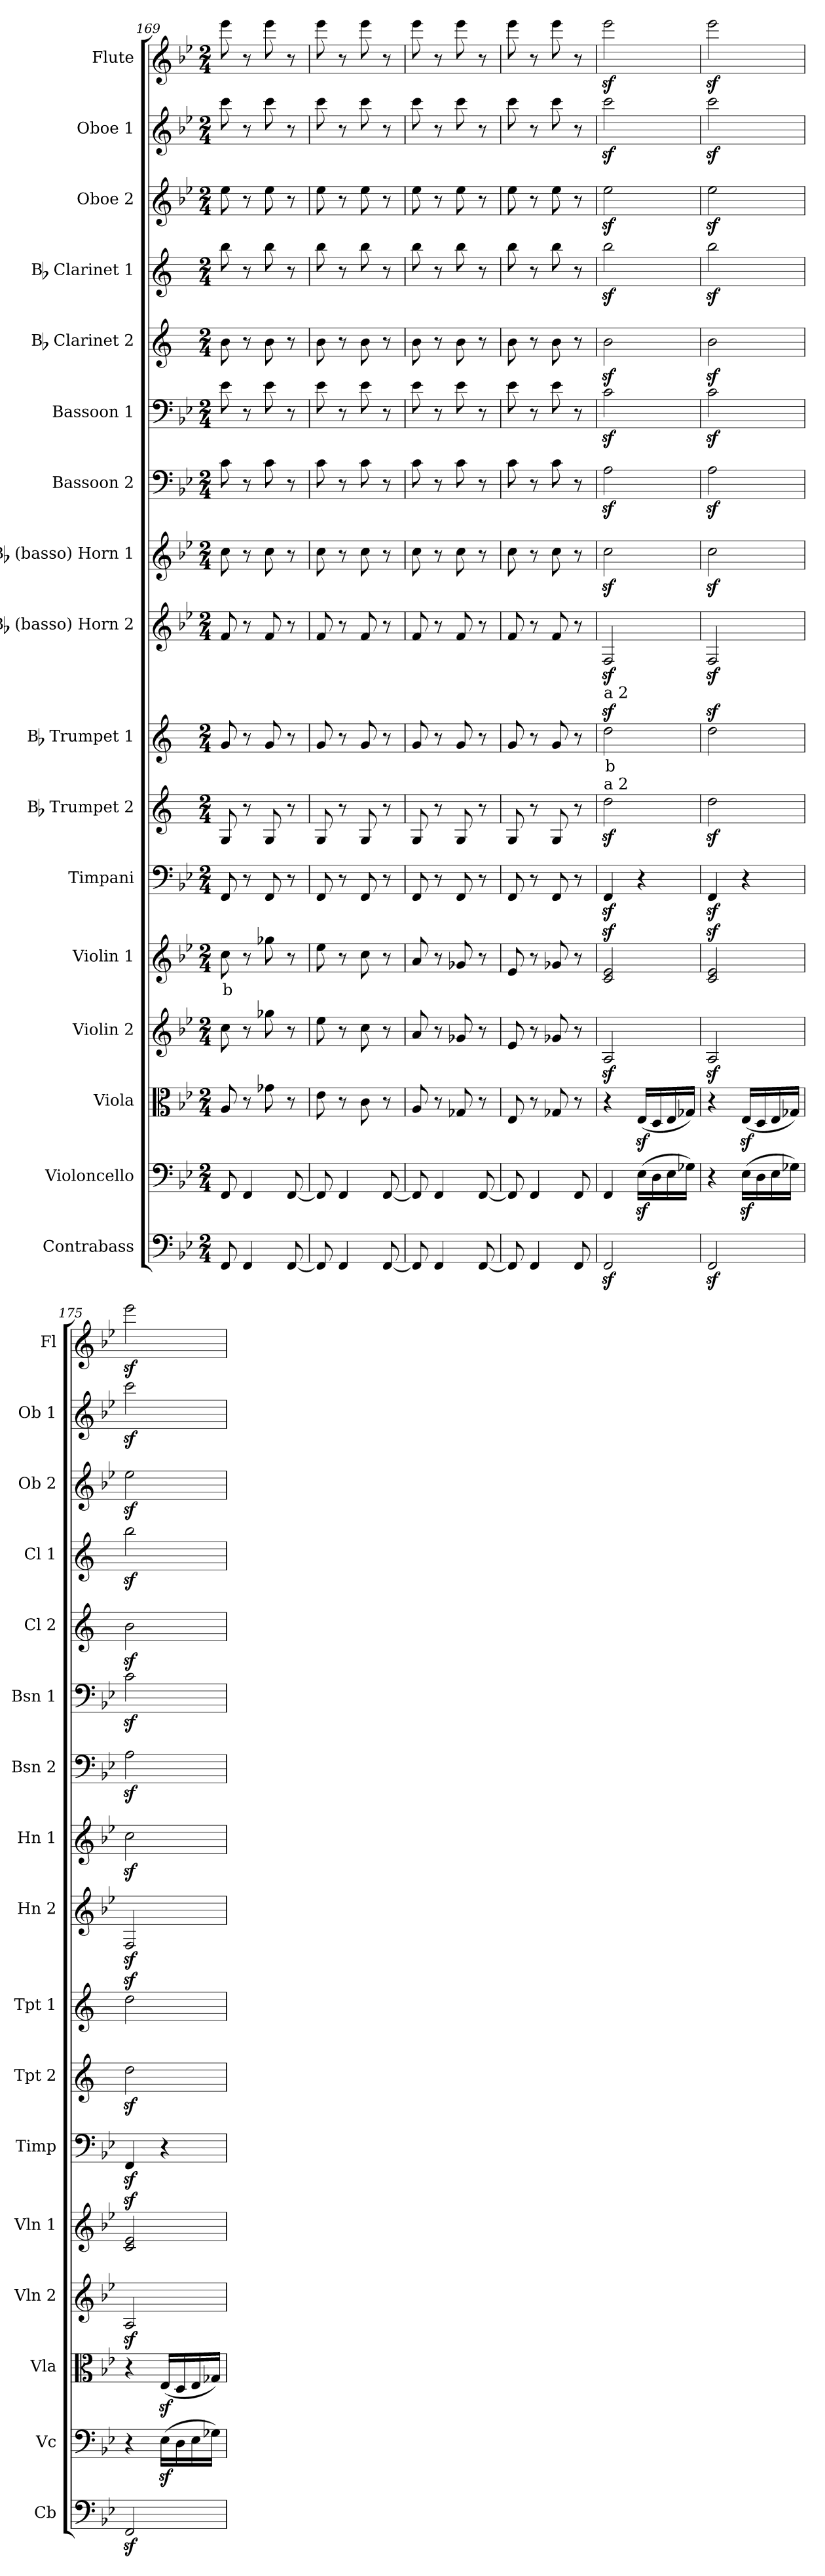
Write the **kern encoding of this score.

**kern	**kern	**kern	**kern	**kern	**text	**kern	**kern	**kern	**text	**kern	**kern	**kern	**kern	**kern	**kern	**kern	**kern	**kern
*part17	*part16	*part15	*part14	*part13	*part13	*part12	*part11	*part10	*part10	*part9	*part8	*part7	*part6	*part5	*part4	*part3	*part2	*part1
*staff17	*staff16	*staff15	*staff14	*staff13	*staff13	*staff12	*staff11	*staff10	*staff10	*staff9	*staff8	*staff7	*staff6	*staff5	*staff4	*staff3	*staff2	*staff1
*I"Contrabass	*I"Violoncello	*I"Viola	*I"Violin 2	*I"Violin 1	*	*I"Timpani	*I"Bb Trumpet 2	*I"Bb Trumpet 1	*	*I"Bb (basso) Horn 2	*I"Bb (basso) Horn 1	*I"Bassoon 2	*I"Bassoon 1	*I"Bb Clarinet 2	*I"Bb Clarinet 1	*I"Oboe 2	*I"Oboe 1	*I"Flute
*I'Cb	*I'Vc	*I'Vla	*I'Vln 2	*I'Vln 1	*	*I'Timp	*I'Tpt 2	*I'Tpt 1	*	*I'Hn 2	*I'Hn 1	*I'Bsn 2	*I'Bsn 1	*I'Cl 2	*I'Cl 1	*I'Ob 2	*I'Ob 1	*I'Fl
*clefF4	*clefF4	*clefC3	*clefG2	*clefG2	*	*clefF4	*clefG2	*clefG2	*	*clefG2	*clefG2	*clefF4	*clefF4	*clefG2	*clefG2	*clefG2	*clefG2	*clefG2
*ITrd7c12	*	*	*	*	*	*	*ITrd1c2	*ITrd1c2	*	*ITrd8c14	*ITrd8c14	*	*	*ITrd1c2	*ITrd1c2	*	*	*
*k[b-e-]	*k[b-e-]	*k[b-e-]	*k[b-e-]	*k[b-e-]	*	*k[b-e-]	*k[b-e-]	*k[b-e-]	*	*k[b-e-]	*k[b-e-]	*k[b-e-]	*k[b-e-]	*k[b-e-]	*k[b-e-]	*k[b-e-]	*k[b-e-]	*k[b-e-]
*M2/4	*M2/4	*M2/4	*M2/4	*M2/4	*	*M2/4	*M2/4	*M2/4	*	*M2/4	*M2/4	*M2/4	*M2/4	*M2/4	*M2/4	*M2/4	*M2/4	*M2/4
=169	=169	=169	=169	=169	=169	=169	=169	=169	=169	=169	=169	=169	=169	=169	=169	=169	=169	=169
!	!	!	!	!	!LO:LY:b:color=#FF0000	!	!	!	!	!	!	!	!	!	!	!	!	!
8FFF/	8FF/	8A/	8cc\	8cc\	b	8FF/	8F/	8f/	.	8F/	8c\	8c\	8e-\	8a\	8aa\	8ee-\	8ccc\	8eee-\
4FFF/	4FF/	8r	8r	8r	.	8r	8r	8r	.	8r	8r	8r	8r	8r	8r	8r	8r	8r
.	.	8g-X\	8gg-X\	8gg-X\	.	8FF/	8F/	8f/	.	8F/	8c\	8c\	8e-\	8a\	8aa\	8ee-\	8ccc\	8eee-\
[8FFF/	[8FF/	8r	8r	8r	.	8r	8r	8r	.	8r	8r	8r	8r	8r	8r	8r	8r	8r
=170	=170	=170	=170	=170	=170	=170	=170	=170	=170	=170	=170	=170	=170	=170	=170	=170	=170	=170
8FFF/]	8FF/]	8e-\	8ee-\	8ee-\	.	8FF/	8F/	8f/	.	8F/	8c\	8c\	8e-\	8a\	8aa\	8ee-\	8ccc\	8eee-\
4FFF/	4FF/	8r	8r	8r	.	8r	8r	8r	.	8r	8r	8r	8r	8r	8r	8r	8r	8r
.	.	8c\	8cc\	8cc\	.	8FF/	8F/	8f/	.	8F/	8c\	8c\	8e-\	8a\	8aa\	8ee-\	8ccc\	8eee-\
[8FFF/	[8FF/	8r	8r	8r	.	8r	8r	8r	.	8r	8r	8r	8r	8r	8r	8r	8r	8r
=171	=171	=171	=171	=171	=171	=171	=171	=171	=171	=171	=171	=171	=171	=171	=171	=171	=171	=171
8FFF/]	8FF/]	8A/	8a/	8a/	.	8FF/	8F/	8f/	.	8F/	8c\	8c\	8e-\	8a\	8aa\	8ee-\	8ccc\	8eee-\
4FFF/	4FF/	8r	8r	8r	.	8r	8r	8r	.	8r	8r	8r	8r	8r	8r	8r	8r	8r
.	.	8G-X/	8g-X/	8g-X/	.	8FF/	8F/	8f/	.	8F/	8c\	8c\	8e-\	8a\	8aa\	8ee-\	8ccc\	8eee-\
[8FFF/	[8FF/	8r	8r	8r	.	8r	8r	8r	.	8r	8r	8r	8r	8r	8r	8r	8r	8r
=172	=172	=172	=172	=172	=172	=172	=172	=172	=172	=172	=172	=172	=172	=172	=172	=172	=172	=172
8FFF/]	8FF/]	8E-/	8e-/	8e-/	.	8FF/	8F/	8f/	.	8F/	8c\	8c\	8e-\	8a\	8aa\	8ee-\	8ccc\	8eee-\
4FFF/	4FF/	8r	8r	8r	.	8r	8r	8r	.	8r	8r	8r	8r	8r	8r	8r	8r	8r
.	.	8G-X/	8g-X/	8g-X/	.	8FF/	8F/	8f/	.	8F/	8c\	8c\	8e-\	8a\	8aa\	8ee-\	8ccc\	8eee-\
8FFF/	8FF/	8r	8r	8r	.	8r	8r	8r	.	8r	8r	8r	8r	8r	8r	8r	8r	8r
=173	=173	=173	=173	=173	=173	=173	=173	=173	=173	=173	=173	=173	=173	=173	=173	=173	=173	=173
!	!	!	!	!	!	!	!	!LO:TX:a:t=a 2	!	!	!	!	!	!	!	!	!	!
!	!	!	!	!	!	!	!LO:TX:a:t=a 2	!	!	!	!	!	!	!	!	!	!	!
!	!	!	!	!	!	!	!	!	!LO:LY:b:color=#FF0000	!	!	!	!	!	!	!	!	!
2FFFz</	4FF/	4r	2Az</	2c/z< 2e-/z<	.	4FFz</	2ccz<\	2ccz<\	b	2FFz</	2cz<\	2Az<\	2cz<\	2az<\	2aaz<\	2ee-z<\	2cccz<\	2eee-z<\
.	(16E-z<\LL	(16E-z</LL	.	.	.	4r	.	.	.	.	.	.	.	.	.	.	.	.
.	16D\	16D/	.	.	.	.	.	.	.	.	.	.	.	.	.	.	.	.
.	16E-\	16E-/	.	.	.	.	.	.	.	.	.	.	.	.	.	.	.	.
.	16G-X\JJ)	16G-X/JJ)	.	.	.	.	.	.	.	.	.	.	.	.	.	.	.	.
!!LO:PB:g=z
=174	=174	=174	=174	=174	=174	=174	=174	=174	=174	=174	=174	=174	=174	=174	=174	=174	=174	=174
2FFFz</	4r	4r	2Az</	2c/z< 2e-/z<	.	4FFz</	2ccz<\	2ccz<\	.	2FFz</	2cz<\	2Az<\	2cz<\	2az<\	2aaz<\	2ee-z<\	2cccz<\	2eee-z<\
.	(16E-z<\LL	(16E-z</LL	.	.	.	4r	.	.	.	.	.	.	.	.	.	.	.	.
.	16D\	16D/	.	.	.	.	.	.	.	.	.	.	.	.	.	.	.	.
.	16E-\	16E-/	.	.	.	.	.	.	.	.	.	.	.	.	.	.	.	.
.	16G-X\JJ)	16G-X/JJ)	.	.	.	.	.	.	.	.	.	.	.	.	.	.	.	.
=175	=175	=175	=175	=175	=175	=175	=175	=175	=175	=175	=175	=175	=175	=175	=175	=175	=175	=175
2FFFz</	4r	4r	2Az</	2c/z< 2e-/z<	.	4FFz</	2ccz<\	2ccz<\	.	2FFz</	2cz<\	2Az<\	2cz<\	2az<\	2aaz<\	2ee-z<\	2cccz<\	2eee-z<\
.	(16E-z<\LL	(16E-z</LL	.	.	.	4r	.	.	.	.	.	.	.	.	.	.	.	.
.	16D\	16D/	.	.	.	.	.	.	.	.	.	.	.	.	.	.	.	.
.	16E-\	16E-/	.	.	.	.	.	.	.	.	.	.	.	.	.	.	.	.
.	16G-X\JJ)	16G-X/JJ)	.	.	.	.	.	.	.	.	.	.	.	.	.	.	.	.
=	=	=	=	=	=	=	=	=	=	=	=	=	=	=	=	=	=	=
*-	*-	*-	*-	*-	*-	*-	*-	*-	*-	*-	*-	*-	*-	*-	*-	*-	*-	*-
